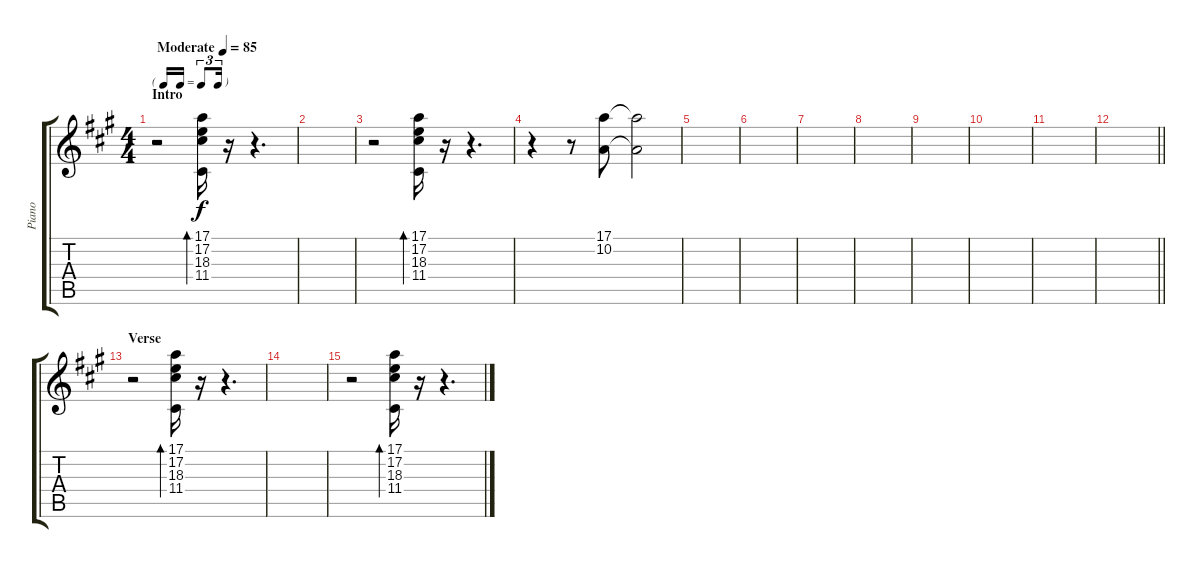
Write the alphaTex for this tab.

\track ("Piano" "Piano") {instrument acousticgrandpiano}
\staff {score tabs}
\tuning (E4 B3 G3 D3 A2 E2) {hide}
\ts (4 4)
\tf triplet16th
\section ("" "Intro")
\tempo (85 "Moderate")
\clef g2
\ks a
r.2{dy f instrument acousticgrandpiano} (17.1 17.2 18.3 11.4).16{bd 240} r.16 r.4{d} |
|
r.2 (17.1 17.2 18.3 11.4).16{bd 240} r.16 r.4{d} |
r.4 r.8 (17.1 10.2).8 (17.1{t} 10.2{t}).2 |
|
|
|
|
|
|
|
\barLineRight lightlight
|
\section ("" "Verse")
r.2 (17.1 17.2 18.3 11.4).16{bd 240} r.16 r.4{d} |
|
r.2 (17.1 17.2 18.3 11.4).16{bd 240} r.16 r.4{d}
